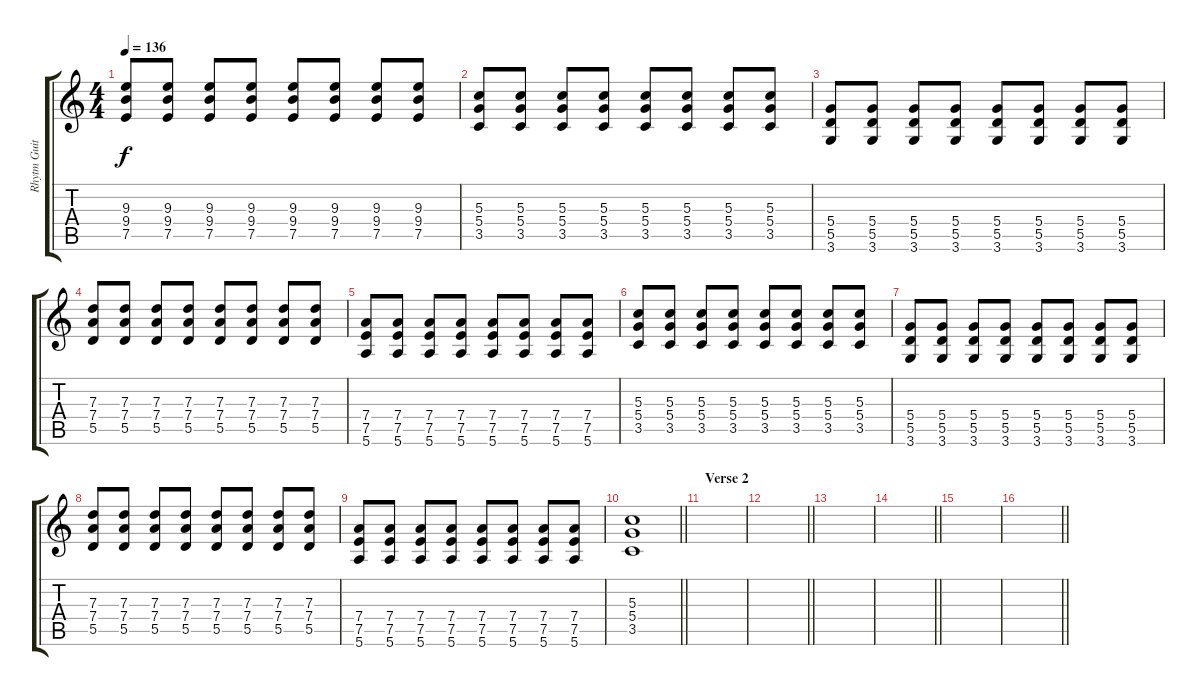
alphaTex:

\track ("Rhytm Guitar" "Rhytm Guit") {instrument overdrivenguitar}
\staff {score tabs}
\tuning (E4 B3 G3 D3 A2 E2) {hide}
\ts (4 4)
\tempo 136
\clef g2
\ks c
(9.3 9.4 7.5).8{dy f} (9.3 9.4 7.5).8 (9.3 9.4 7.5).8 (9.3 9.4 7.5).8 (9.3 9.4 7.5).8 (9.3 9.4 7.5).8 (9.3 9.4 7.5).8 (9.3 9.4 7.5).8 |
(5.3 5.4 3.5).8 (5.3 5.4 3.5).8 (5.3 5.4 3.5).8 (5.3 5.4 3.5).8 (5.3 5.4 3.5).8 (5.3 5.4 3.5).8 (5.3 5.4 3.5).8 (5.3 5.4 3.5).8 |
(5.4 5.5 3.6).8 (5.4 5.5 3.6).8 (5.4 5.5 3.6).8 (5.4 5.5 3.6).8 (5.4 5.5 3.6).8 (5.4 5.5 3.6).8 (5.4 5.5 3.6).8 (5.4 5.5 3.6).8 |
(7.3 7.4 5.5).8 (7.3 7.4 5.5).8 (7.3 7.4 5.5).8 (7.3 7.4 5.5).8 (7.3 7.4 5.5).8 (7.3 7.4 5.5).8 (7.3 7.4 5.5).8 (7.3 7.4 5.5).8 |
(7.4 7.5 5.6).8 (7.4 7.5 5.6).8 (7.4 7.5 5.6).8 (7.4 7.5 5.6).8 (7.4 7.5 5.6).8 (7.4 7.5 5.6).8 (7.4 7.5 5.6).8 (7.4 7.5 5.6).8 |
(5.3 5.4 3.5).8 (5.3 5.4 3.5).8 (5.3 5.4 3.5).8 (5.3 5.4 3.5).8 (5.3 5.4 3.5).8 (5.3 5.4 3.5).8 (5.3 5.4 3.5).8 (5.3 5.4 3.5).8 |
(5.4 5.5 3.6).8 (5.4 5.5 3.6).8 (5.4 5.5 3.6).8 (5.4 5.5 3.6).8 (5.4 5.5 3.6).8 (5.4 5.5 3.6).8 (5.4 5.5 3.6).8 (5.4 5.5 3.6).8 |
(7.3 7.4 5.5).8 (7.3 7.4 5.5).8 (7.3 7.4 5.5).8 (7.3 7.4 5.5).8 (7.3 7.4 5.5).8 (7.3 7.4 5.5).8 (7.3 7.4 5.5).8 (7.3 7.4 5.5).8 |
(7.4 7.5 5.6).8 (7.4 7.5 5.6).8 (7.4 7.5 5.6).8 (7.4 7.5 5.6).8 (7.4 7.5 5.6).8 (7.4 7.5 5.6).8 (7.4 7.5 5.6).8 (7.4 7.5 5.6).8 |
\barLineRight lightlight
(5.3 5.4 3.5).1 |
\section ("" "Verse 2")
|
\barLineRight lightlight
|
|
\barLineRight lightlight
|
|
\barLineRight lightlight
